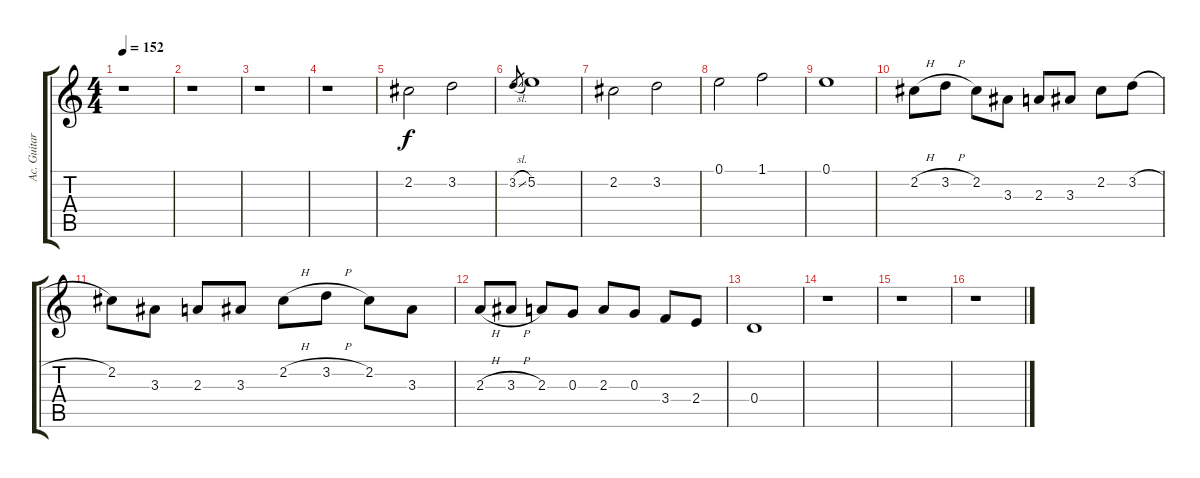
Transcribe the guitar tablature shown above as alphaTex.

\track ("Ac. Guitar I" "Ac. Guitar") {instrument acousticguitarsteel}
\staff {score tabs}
\tuning (E4 B3 G3 D3 A2 E2) {hide}
\ts (4 4)
\tempo 152
\clef g2
\ks c
r.1{dy f} |
r.1 |
r.1 |
r.1 |
2.2.2 3.2.2 |
3.2{sl}.8{gr} 5.2.1 |
2.2.2 3.2.2 |
0.1.2 1.1.2 |
0.1.1 |
2.2{h}.8 3.2{h}.8 2.2.8 3.3.8 2.3.8 3.3.8 2.2.8 3.2{h}.8 |
2.2.8 3.3.8 2.3.8 3.3.8 2.2{h}.8 3.2{h}.8 2.2.8 3.3.8 |
2.3{h}.8 3.3{h}.8 2.3.8 0.3.8 2.3.8 0.3.8 3.4.8 2.4.8 |
0.4.1 |
r.1 |
r.1 |
r.1
